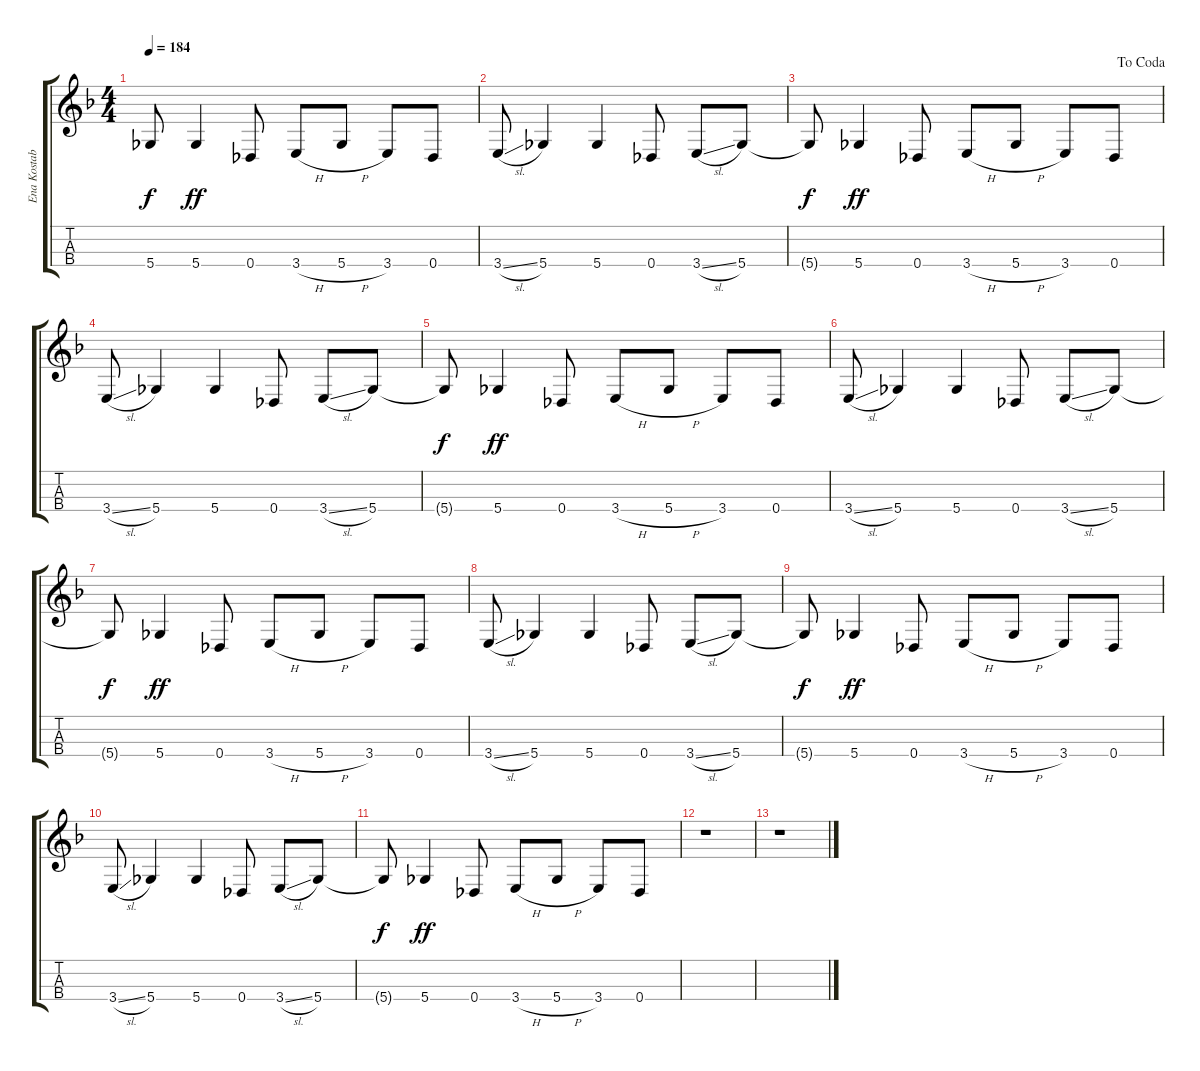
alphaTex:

\track ("Ena Kostabi " "Ena Kostab") {instrument electricbassfinger}
\staff {score tabs}
\tuning (Gb2 Db2 Ab1 Db2) {hide}
\ts (4 4)
\tempo 184
\clef g2
\ks f
5.4{t}.8{dy f} 5.4.4{dy ff} 0.4.8 3.4{h}.8 5.4{h}.8 3.4.8 0.4.8 |
3.4{sl}.8 5.4.4 5.4.4 0.4.8 3.4{sl}.8 5.4.8 |
\jump dacoda
5.4{t}.8{dy f} 5.4.4{dy ff} 0.4.8 3.4{h}.8 5.4{h}.8 3.4.8 0.4.8 |
3.4{sl}.8 5.4.4 5.4.4 0.4.8 3.4{sl}.8 5.4.8 |
5.4{t}.8{dy f} 5.4.4{dy ff} 0.4.8 3.4{h}.8 5.4{h}.8 3.4.8 0.4.8 |
3.4{sl}.8 5.4.4 5.4.4 0.4.8 3.4{sl}.8 5.4.8 |
5.4{t}.8{dy f} 5.4.4{dy ff} 0.4.8 3.4{h}.8 5.4{h}.8 3.4.8 0.4.8 |
3.4{sl}.8 5.4.4 5.4.4 0.4.8 3.4{sl}.8 5.4.8 |
5.4{t}.8{dy f} 5.4.4{dy ff} 0.4.8 3.4{h}.8 5.4{h}.8 3.4.8 0.4.8 |
3.4{sl}.8 5.4.4 5.4.4 0.4.8 3.4{sl}.8 5.4.8 |
5.4{t}.8{dy f} 5.4.4{dy ff} 0.4.8 3.4{h}.8 5.4{h}.8 3.4.8 0.4.8 |
r.1 |
r.1
